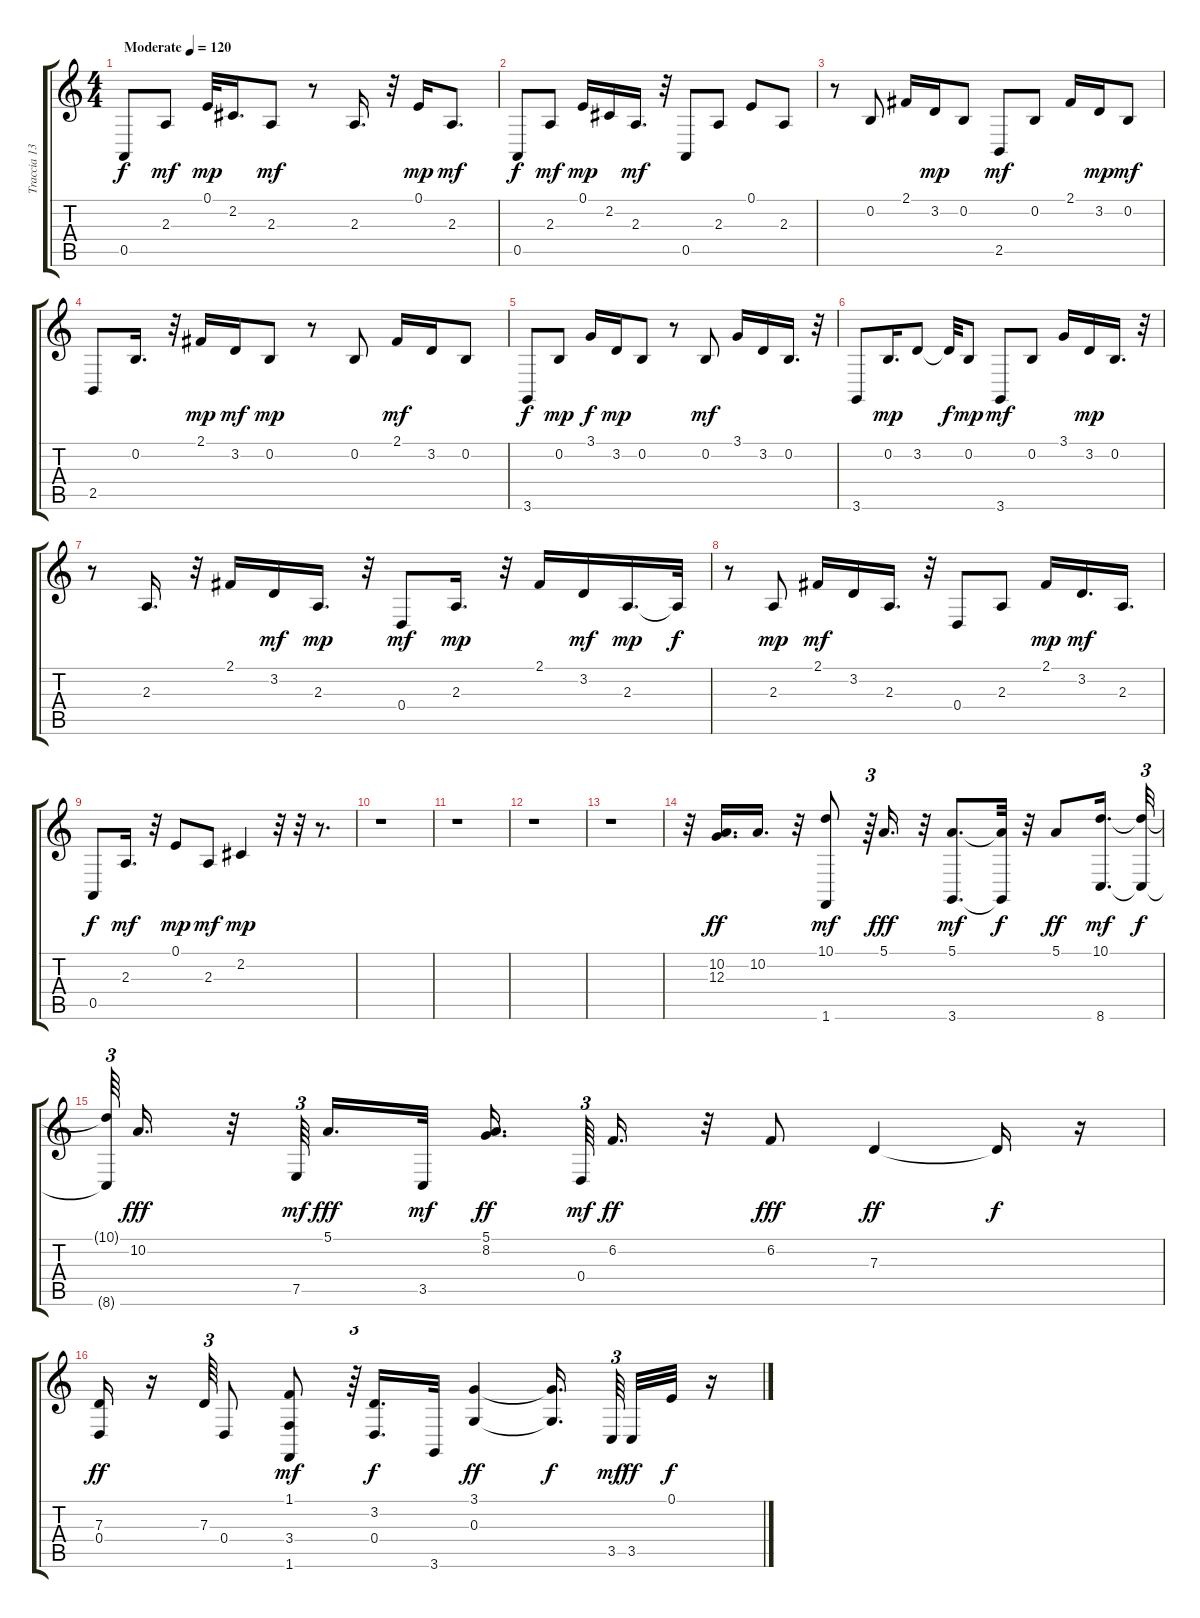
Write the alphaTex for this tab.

\track ("Traccia 13" "Traccia 13") {instrument lead5charang}
\staff {score tabs}
\tuning (E4 B3 G3 D3 A2 E2) {hide}
\ts (4 4)
\tempo (120 "Moderate")
\clef g2
\ks c
0.5.8{dy f instrument lead5charang} 2.3.8{dy mf} 0.1.32{dy mp} 2.2.16{d} 2.3.8{dy mf} r.8 2.3.16{d} r.32 0.1.16{dy mp} 2.3.8{d dy mf} |
0.5.8{dy f} 2.3.8{dy mf} 0.1.16{dy mp} 2.2.16 2.3.16{d dy mf} r.32 0.5.8 2.3.8 0.1.8 2.3.8 |
r.8 0.2.8 2.1.16 3.2.16{dy mp} 0.2.8 2.5.8{dy mf} 0.2.8 2.1.16 3.2.16{dy mp} 0.2.8{dy mf} |
2.5.8 0.2.16{d} r.32 2.1.16{dy mp} 3.2.16{dy mf} 0.2.8{dy mp} r.8 0.2.8 2.1.16{dy mf} 3.2.16 0.2.8 |
3.6.8{dy f} 0.2.8{dy mp} 3.1.16{dy f} 3.2.16{dy mp} 0.2.8 r.8 0.2.8{dy mf} 3.1.16 3.2.16 0.2.16{d} r.32 |
3.6.8 0.2.16{d dy mp} 3.2.8 3.2{t}.32{dy f} 0.2.8{dy mp} 3.6.8{dy mf} 0.2.8 3.1.16 3.2.16{dy mp} 0.2.16{d} r.32 |
r.8 2.3.16{d} r.32 2.1.16 3.2.16{dy mf} 2.3.16{d dy mp} r.32 0.4.8{dy mf} 2.3.16{d dy mp} r.32 2.1.16 3.2.16{dy mf} 2.3.16{d dy mp} 2.3{t}.32{dy f} |
r.8 2.3.8{dy mp} 2.1.16{dy mf} 3.2.16 2.3.16{d} r.32 0.4.8 2.3.8 2.1.16{dy mp} 3.2.16{d dy mf} 2.3.16{d} |
0.5.8{dy f} 2.3.16{d dy mf} r.32 0.1.8{dy mp} 2.3.8{dy mf} 2.2.4{dy mp} r.32 r.32 r.8{d} |
r.1 |
r.1 |
r.1 |
r.1 |
r.32 (10.2 12.3).16{d dy ff} 10.2.16{d} r.32 (10.1 1.6).8{dy mf} r.64{tu (3 2)} 5.1.16{d dy fff} r.32 (5.1 3.6).8{d dy mf} (5.1{t} 3.6{t}).32{dy f} r.32 5.1.8{dy ff} (10.1 8.6).16{d dy mf} (10.1{t} 8.6{t}).32{tu (3 2) dy f} |
(10.1{t} 8.6{t}).64{tu (3 2)} 10.2.16{d dy fff} r.32 7.5.64{tu (3 2) dy mf} 5.1.16{d dy fff} 3.5.32{dy mf} (5.1 8.2).16{d dy ff} 0.4.64{tu (3 2) dy mf} 6.2.16{d dy ff} r.32 6.2.8{dy fff} 7.3.4{dy ff} 7.3{t}.16{dy f} r.16 |
(7.3 0.4).16{dy ff} r.16 7.3.64{tu (3 2)} 0.4.8 (1.1 3.4 1.6).8{dy mf} r.64{tu (3 2)} (3.2 0.4).16{d dy f} 3.6.32 (3.1 0.3).4{dy ff} (3.1{t} 0.3{t}).16{d dy f} 3.5.64{tu (3 2) dy mf} 3.5.32{dy ff} 0.1.32{dy f} r.16
